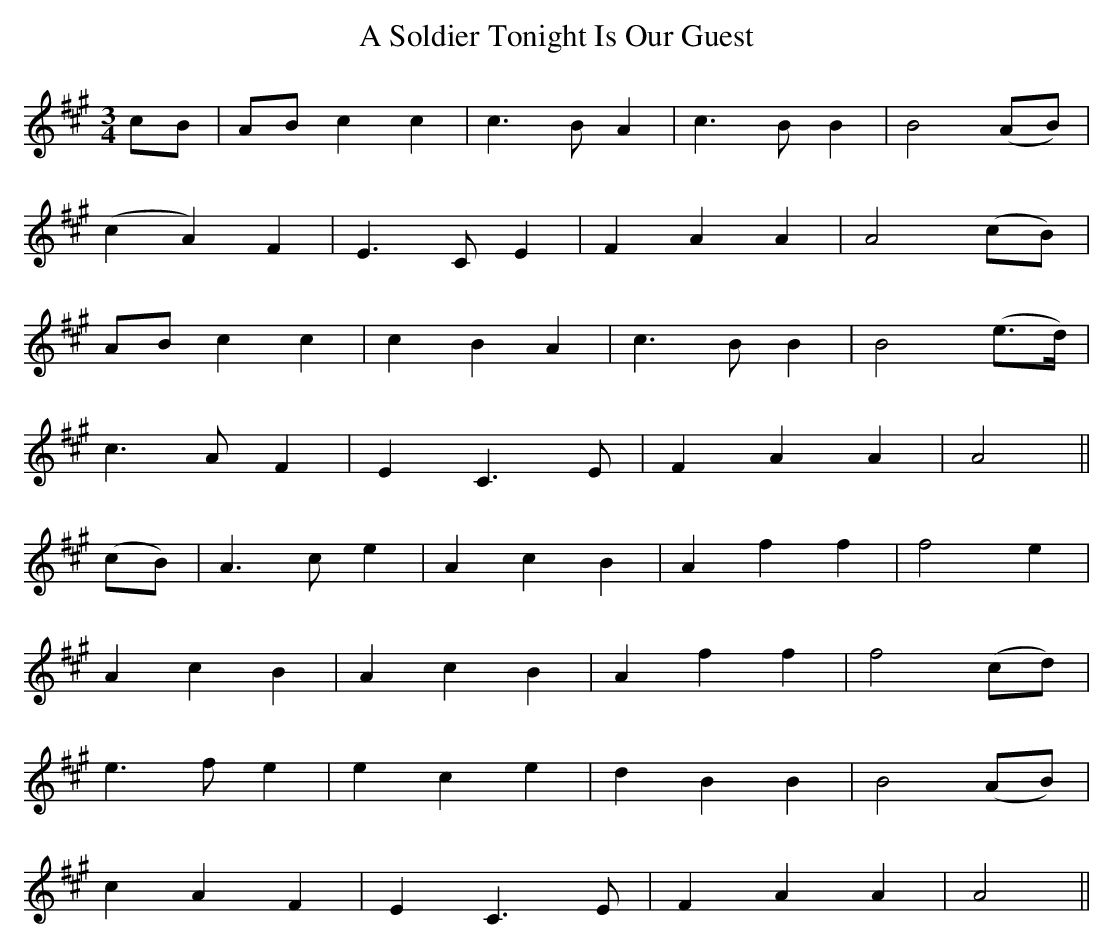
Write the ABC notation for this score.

X:1
T: A Soldier Tonight Is Our Guest
M: 3/4
L: 1/8
K: A
cB|AB c2 c2|c3 B A2|c3 B B2|B4 (AB)|
(c2 A2) F2|E3 C E2|F2 A2 A2|A4 (cB)|
AB c2 c2|c2 B2 A2|c3 B B2|B4 (e>d)|
c3 A F2|E2 C3 E|F2 A2 A2|A4||
(cB)|A3 c e2|A2 c2 B2|A2 f2 f2|f4 e2|
A2 c2 B2|A2 c2 B2|A2 f2 f2|f4 (cd)|
e3 f e2|e2 c2 e2|d2 B2 B2|B4 (AB)|
c2 A2 F2|E2 C3 E|F2 A2 A2|A4||
